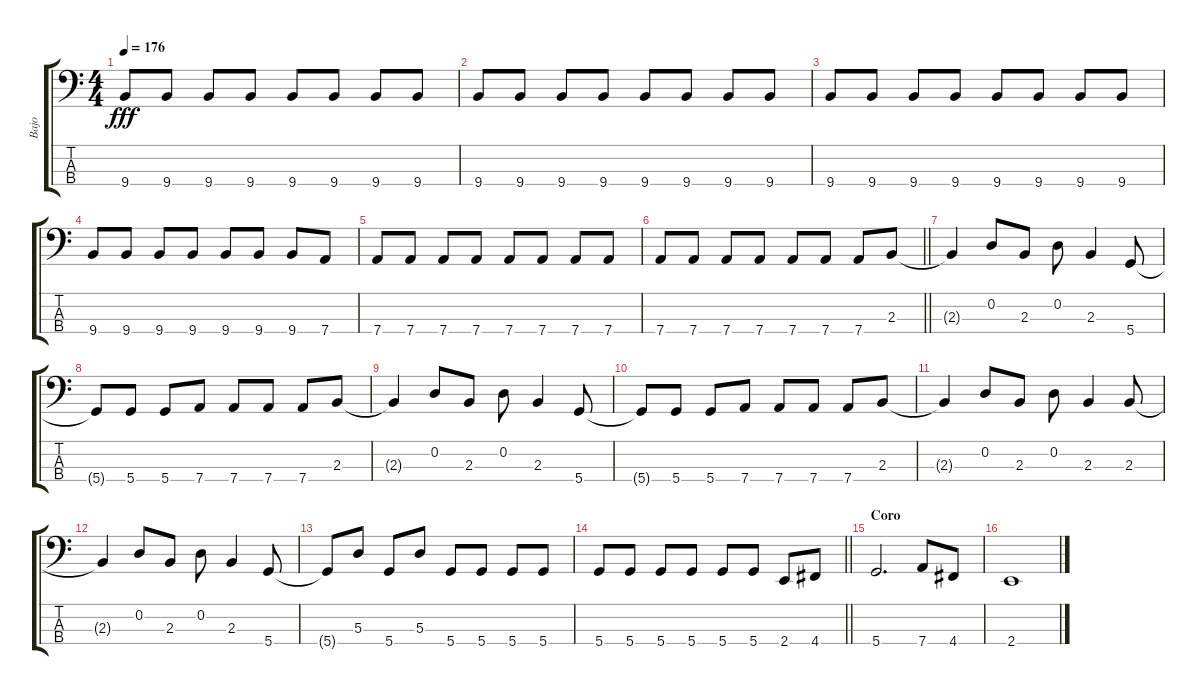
\track ("Bajo" "Bajo") {instrument electricbasspick}
\staff {score tabs}
\tuning (G2 D2 A1 D1) {hide}
\ts (4 4)
\tempo 176
\clef f4
\ks c
9.4.8{dy fff} 9.4.8 9.4.8 9.4.8 9.4.8 9.4.8 9.4.8 9.4.8 |
9.4.8 9.4.8 9.4.8 9.4.8 9.4.8 9.4.8 9.4.8 9.4.8 |
9.4.8 9.4.8 9.4.8 9.4.8 9.4.8 9.4.8 9.4.8 9.4.8 |
9.4.8 9.4.8 9.4.8 9.4.8 9.4.8 9.4.8 9.4.8 7.4.8 |
7.4.8 7.4.8 7.4.8 7.4.8 7.4.8 7.4.8 7.4.8 7.4.8 |
\barLineRight lightlight
7.4.8 7.4.8 7.4.8 7.4.8 7.4.8 7.4.8 7.4.8 2.3.8 |
2.3{t}.4 0.2.8 2.3.8 0.2.8 2.3.4 5.4.8 |
5.4{t}.8 5.4.8 5.4.8 7.4.8 7.4.8 7.4.8 7.4.8 2.3.8 |
2.3{t}.4 0.2.8 2.3.8 0.2.8 2.3.4 5.4.8 |
5.4{t}.8 5.4.8 5.4.8 7.4.8 7.4.8 7.4.8 7.4.8 2.3.8 |
2.3{t}.4 0.2.8 2.3.8 0.2.8 2.3.4 2.3.8 |
2.3{t}.4 0.2.8 2.3.8 0.2.8 2.3.4 5.4.8 |
5.4{t}.8 5.3.8 5.4.8 5.3.8 5.4.8 5.4.8 5.4.8 5.4.8 |
\barLineRight lightlight
5.4.8 5.4.8 5.4.8 5.4.8 5.4.8 5.4.8 2.4.8 4.4.8 |
\section ("" "Coro")
5.4.2{d instrument electricbasspick} 7.4.8 4.4.8 |
2.4.1
